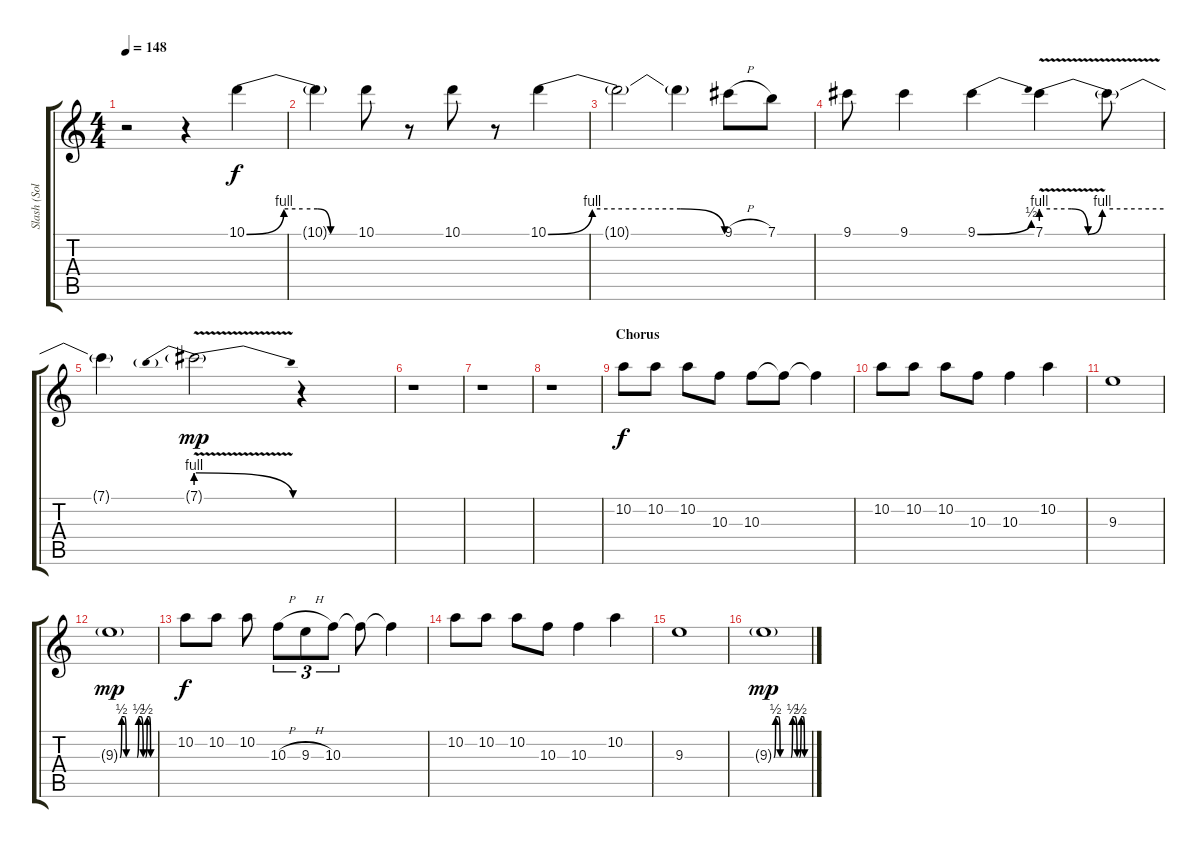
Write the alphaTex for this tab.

\track ("Slash (Solos and Licks)" "Slash (Sol") {instrument overdrivenguitar}
\staff {score tabs}
\tuning (E4 B3 G3 D3 A2 E2) {hide}
\ts (4 4)
\tempo 148
\clef g2
\ks c
r.2{dy mp} r.4 10.1{be (custom 0 0 20 4 30 4 38 4 45 0 50 0 60 0)}.4{dy f} |
10.1{t}.4 10.1.8 r.8 10.1.8 r.8 10.1{be (custom 0 0 15 4 30 4 45 4 60 0)}.4 |
10.1{t}.2 10.1{t}.4 9.1{h}.8 7.1.8 |
9.1.8 9.1.4 9.1{be (bend 0 0 60 2)}.4 7.1{be (custom 0 4 15 4 23 0 30 4 60 4) v}.4 7.1{t}.8 |
7.1{t}.4 7.1{be (prebendrelease 0 4 60 0) v g}.2{dy mp} r.4 |
r.1 |
r.1 |
r.1 |
\section ("" "Chorus")
10.2.8{dy f volume 12} 10.2.8 10.2.8 10.3.8 10.3.8 10.3{t}.8 10.3{t}.4 |
10.2.8 10.2.8 10.2.8 10.3.8 10.3.4 10.2.4 |
9.3.1 |
9.3{be (custom 0 0 3 2 8 2 11 0 30 0 33 2 37 2 41 0 45 0 48 2 52 2 54 0 60 0) g}.1{dy mp} |
10.2.8{dy f} 10.2.8 10.2.8 10.3{h}.8{tu (3 2)} 9.3{h}.8{tu (3 2)} 10.3.8{tu (3 2)} 10.3{t}.8 10.3{t}.4 |
10.2.8 10.2.8 10.2.8 10.3.8 10.3.4 10.2.4 |
9.3.1 |
9.3{be (custom 0 0 3 2 8 2 11 0 30 0 33 2 37 2 41 0 45 0 48 2 52 2 54 0 60 0) g}.1{dy mp}
